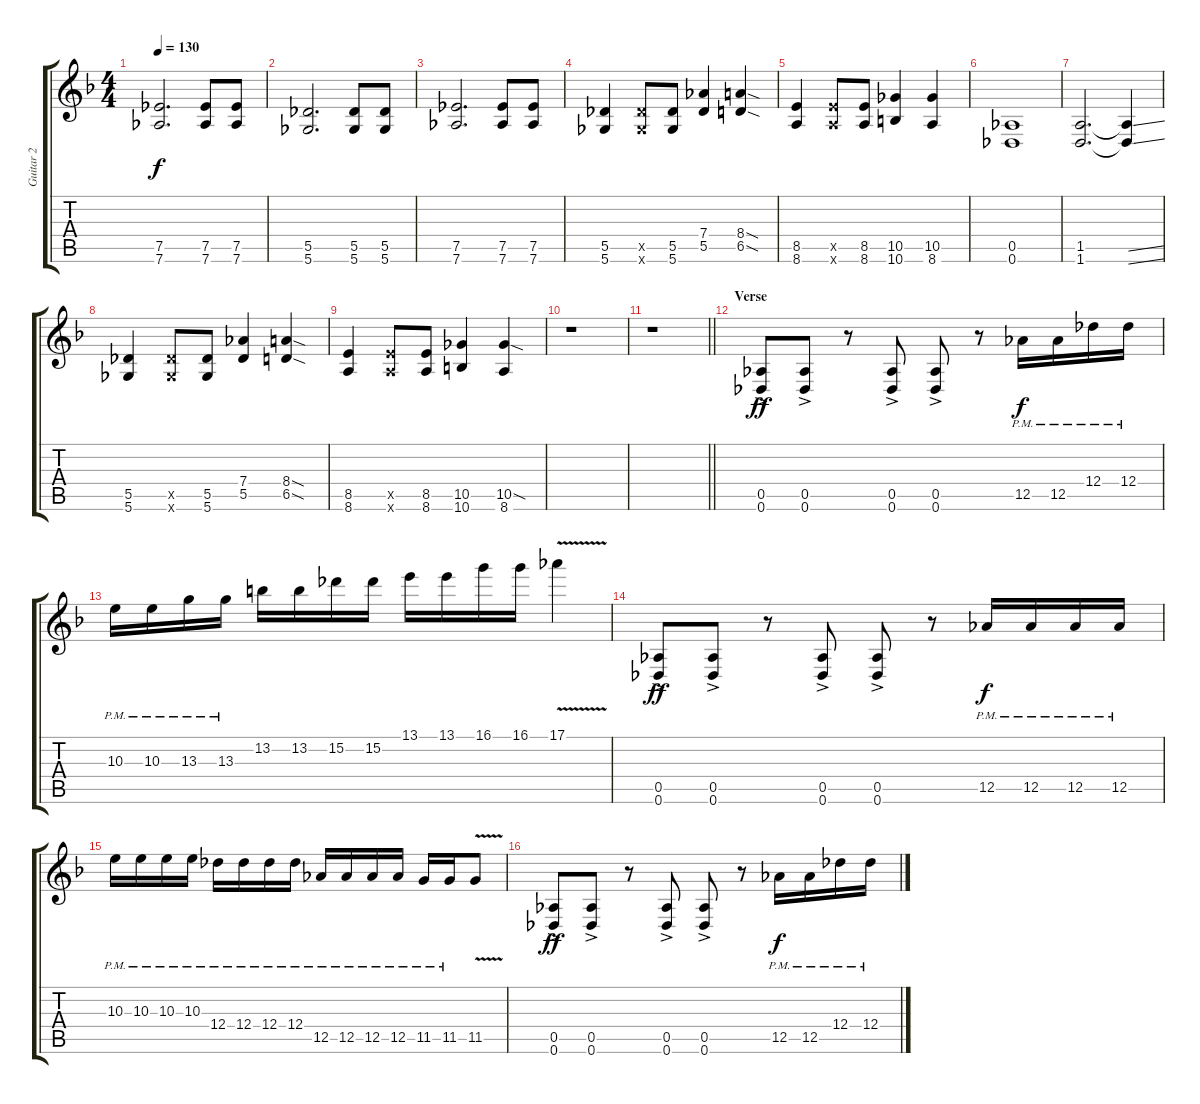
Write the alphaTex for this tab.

\track ("Guitar 2" "Guitar 2") {instrument distortionguitar}
\staff {score tabs}
\tuning (Eb4 Bb3 Gb3 Db3 Ab2 Db2) {hide}
\ts (4 4)
\tempo 130
\clef g2
\ks f
(7.5 7.6).2{d dy f} (7.5 7.6).8 (7.5 7.6).8 |
(5.5 5.6).2{d} (5.5 5.6).8 (5.5 5.6).8 |
(7.5 7.6).2{d} (7.5 7.6).8 (7.5 7.6).8 |
(5.5 5.6).4 (5.5{x} 5.6{x}).8 (5.5 5.6).8 (7.4 5.5).4 (8.4{sod} 6.5{sod}).4 |
(8.5 8.6).4 (8.5{x} 8.6{x}).8 (8.5 8.6).8 (10.5 10.6).4 (10.5 8.6).4 |
(0.5 0.6).1 |
(1.5 1.6).2{d} (1.5{ss t} 1.6{ss t}).4 |
(5.5 5.6).4 (5.5{x} 5.6{x}).8 (5.5 5.6).8 (7.4 5.5).4 (8.4{sod} 6.5{sod}).4 |
(8.5 8.6).4 (8.5{x} 8.6{x}).8 (8.5 8.6).8 (10.5 10.6).4 (10.5{sod} 8.6).4 |
r.1 |
\barLineRight lightlight
r.1 |
\section ("" "Verse")
(0.5{ac} 0.6{ac}).8{dy ff} (0.5{ac} 0.6{ac}).8 r.8 (0.5{ac} 0.6{ac}).8 (0.5{ac} 0.6{ac}).8 r.8 12.5{pm}.16{dy f} 12.5{pm}.16 12.4{pm}.16 12.4{pm}.16 |
10.3{pm}.16 10.3{pm}.16 13.3{pm}.16 13.3{pm}.16 13.2.16 13.2.16 15.2.16 15.2.16 13.1.16 13.1.16 16.1.16 16.1.16 17.1{v}.4 |
(0.5{ac} 0.6{ac}).8{dy ff} (0.5{ac} 0.6{ac}).8 r.8 (0.5{ac} 0.6{ac}).8 (0.5{ac} 0.6{ac}).8 r.8 12.5{pm}.16{dy f} 12.5{pm}.16 12.5{pm}.16 12.5{pm}.16 |
10.3{pm}.16 10.3{pm}.16 10.3{pm}.16 10.3{pm}.16 12.4{pm}.16 12.4{pm}.16 12.4{pm}.16 12.4{pm}.16 12.5{pm}.16 12.5{pm}.16 12.5{pm}.16 12.5{pm}.16 11.5{pm}.16 11.5{pm}.16 11.5{v}.8 |
(0.5{ac} 0.6{ac}).8{dy ff} (0.5{ac} 0.6{ac}).8 r.8 (0.5{ac} 0.6{ac}).8 (0.5{ac} 0.6{ac}).8 r.8 12.5{pm}.16{dy f} 12.5{pm}.16 12.4{pm}.16 12.4{pm}.16
